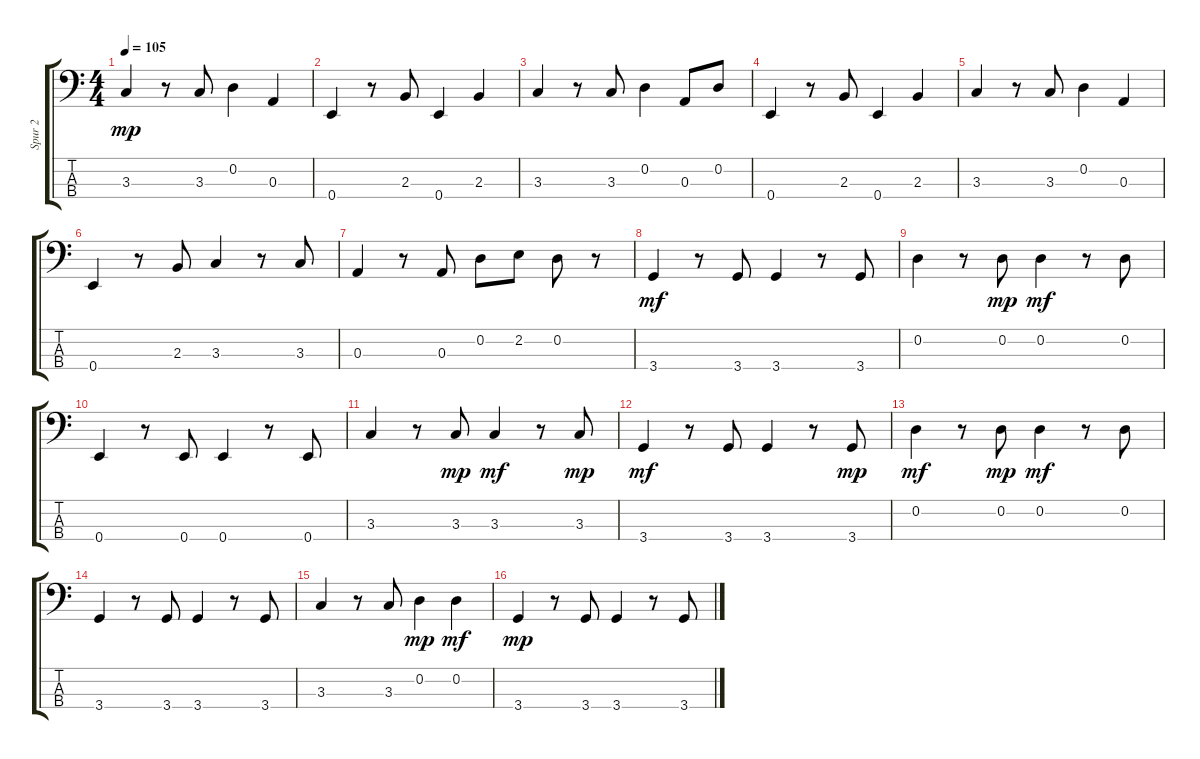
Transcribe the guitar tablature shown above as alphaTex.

\track ("Spur 2" "Spur 2") {instrument electricbassfinger}
\staff {score tabs}
\tuning (G2 D2 A1 E1) {hide}
\ts (4 4)
\tempo 105
\clef f4
\ks c
3.3.4{dy mp} r.8 3.3.8 0.2.4 0.3.4 |
0.4.4 r.8 2.3.8 0.4.4 2.3.4 |
3.3.4 r.8 3.3.8 0.2.4 0.3.8 0.2.8 |
0.4.4 r.8 2.3.8 0.4.4 2.3.4 |
3.3.4 r.8 3.3.8 0.2.4 0.3.4 |
0.4.4 r.8 2.3.8 3.3.4 r.8 3.3.8 |
0.3.4 r.8 0.3.8 0.2.8 2.2.8 0.2.8 r.8 |
3.4.4{dy mf} r.8 3.4.8 3.4.4 r.8 3.4.8 |
0.2.4 r.8 0.2.8{dy mp} 0.2.4{dy mf} r.8 0.2.8 |
0.4.4 r.8 0.4.8 0.4.4 r.8 0.4.8 |
3.3.4 r.8 3.3.8{dy mp} 3.3.4{dy mf} r.8 3.3.8{dy mp} |
3.4.4{dy mf} r.8 3.4.8 3.4.4 r.8 3.4.8{dy mp} |
0.2.4{dy mf} r.8 0.2.8{dy mp} 0.2.4{dy mf} r.8 0.2.8 |
3.4.4 r.8 3.4.8 3.4.4 r.8 3.4.8 |
3.3.4 r.8 3.3.8 0.2.4{dy mp} 0.2.4{dy mf} |
3.4.4{dy mp} r.8 3.4.8 3.4.4 r.8 3.4.8
